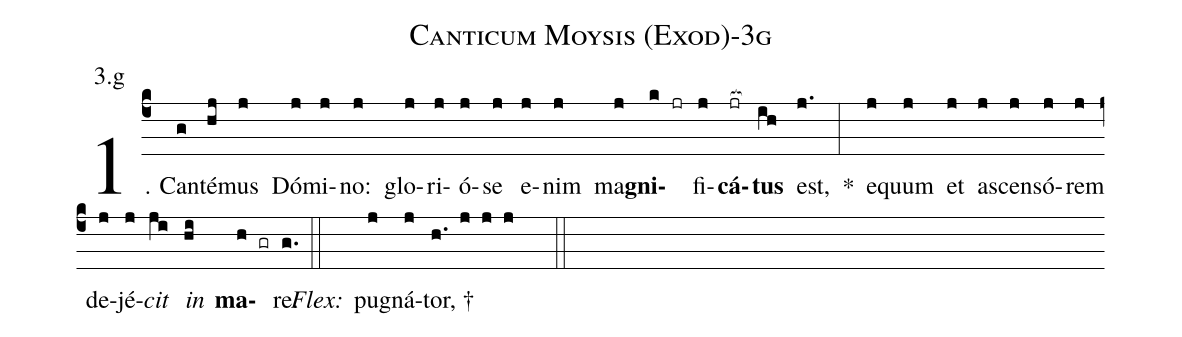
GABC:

name: Canticum Moysis (Exod)-3g;
annotation: 3.g;
%%
(c4)1. Can(g)té(hj)mus(j) Dó(j)mi(j)no:(j) glo(j)ri(j)ó(j)se(j) e(j)nim(j) ma(j)<b>gni</b>(k jr)fi(j)<b>cá</b>(jr[ocb:1{])<b>tus</b>(ih[ocb:0}]) est,(j.) *(:) e(j)quum(j) et(j) a(j)scen(j)só(j)rem(j) de(j)jé(j)<i>cit</i>(ji) <i>in</i>(hi) <b>ma</b>(h gr)re.(g.) (::)
<i>Flex:</i>()  pu(j)gná(j)tor, †(h. j j j  ::)
